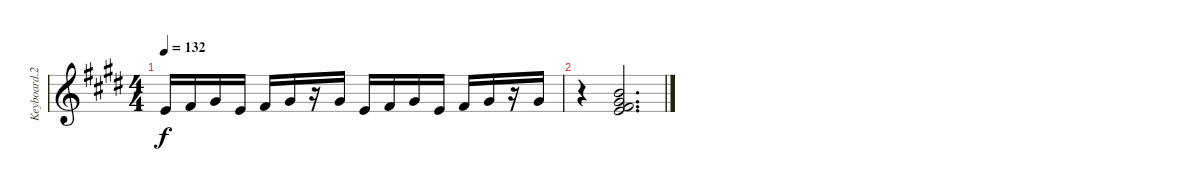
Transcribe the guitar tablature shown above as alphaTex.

\track ("Keyboard.2" "Keyboard.2") {instrument electricgrandpiano}
\staff {score}
\tuning (E4 B3 G3 D3 A2 E2 B1) {hide}
\ts (4 4)
\tempo 132
\clef g2
\ks e
0.1.16{dy f} 2.1.16 4.1.16 0.1.16 2.1.16 4.1.16 r.16 4.1.16 0.1.16 2.1.16 4.1.16 0.1.16 2.1.16 4.1.16 r.16 4.1.16 |
r.4 (2.1 5.2 13.3 21.4).2{d}
